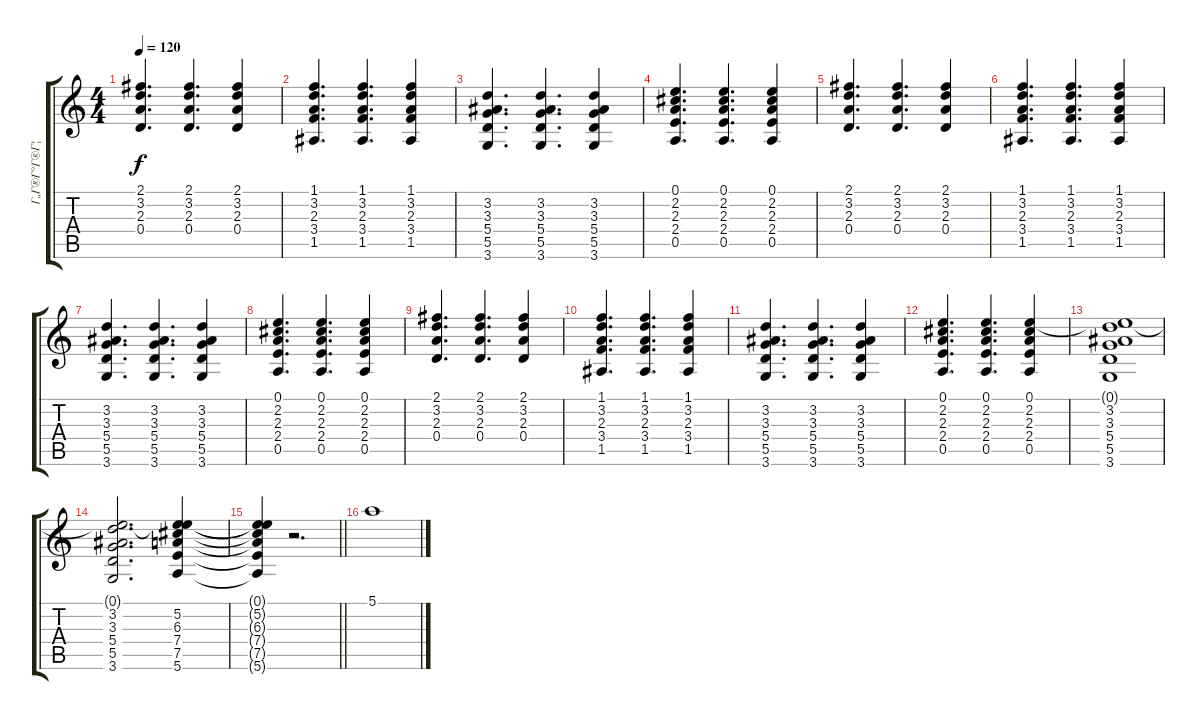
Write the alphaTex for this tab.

\track ("Г„Г®Г°Г®Г¦ГЄГ  2" "Г„Г®Г°Г®Г¦") {instrument acousticguitarsteel}
\staff {score tabs}
\tuning (E4 B3 G3 D3 A2 E2) {hide}
\ts (4 4)
\tempo 120
\clef g2
\ks c
(2.1 3.2 2.3 0.4).4{d dy f} (2.1 3.2 2.3 0.4).4{d} (2.1 3.2 2.3 0.4).4 |
(1.1 3.2 2.3 3.4 1.5).4{d} (1.1 3.2 2.3 3.4 1.5).4{d} (1.1 3.2 2.3 3.4 1.5).4 |
(3.2 3.3 5.4 5.5 3.6).4{d} (3.2 3.3 5.4 5.5 3.6).4{d} (3.2 3.3 5.4 5.5 3.6).4 |
(0.1 2.2 2.3 2.4 0.5).4{d} (0.1 2.2 2.3 2.4 0.5).4{d} (0.1 2.2 2.3 2.4 0.5).4 |
(2.1 3.2 2.3 0.4).4{d} (2.1 3.2 2.3 0.4).4{d} (2.1 3.2 2.3 0.4).4 |
(1.1 3.2 2.3 3.4 1.5).4{d} (1.1 3.2 2.3 3.4 1.5).4{d} (1.1 3.2 2.3 3.4 1.5).4 |
(3.2 3.3 5.4 5.5 3.6).4{d} (3.2 3.3 5.4 5.5 3.6).4{d} (3.2 3.3 5.4 5.5 3.6).4 |
(0.1 2.2 2.3 2.4 0.5).4{d} (0.1 2.2 2.3 2.4 0.5).4{d} (0.1 2.2 2.3 2.4 0.5).4 |
(2.1 3.2 2.3 0.4).4{d} (2.1 3.2 2.3 0.4).4{d} (2.1 3.2 2.3 0.4).4 |
(1.1 3.2 2.3 3.4 1.5).4{d} (1.1 3.2 2.3 3.4 1.5).4{d} (1.1 3.2 2.3 3.4 1.5).4 |
(3.2 3.3 5.4 5.5 3.6).4{d} (3.2 3.3 5.4 5.5 3.6).4{d} (3.2 3.3 5.4 5.5 3.6).4 |
(0.1 2.2 2.3 2.4 0.5).4{d} (0.1 2.2 2.3 2.4 0.5).4{d} (0.1 2.2 2.3 2.4 0.5).4 |
(0.1{t} 3.2 3.3 5.4 5.5 3.6).1 |
(0.1{t} 3.2 3.3 5.4 5.5 3.6).2{d} (0.1{t} 5.2 6.3 7.4 7.5 5.6).4 |
\barLineRight lightlight
(0.1{t} 5.2{t} 6.3{t} 7.4{t} 7.5{t} 5.6{t}).4 r.2{d} |
5.1.1
